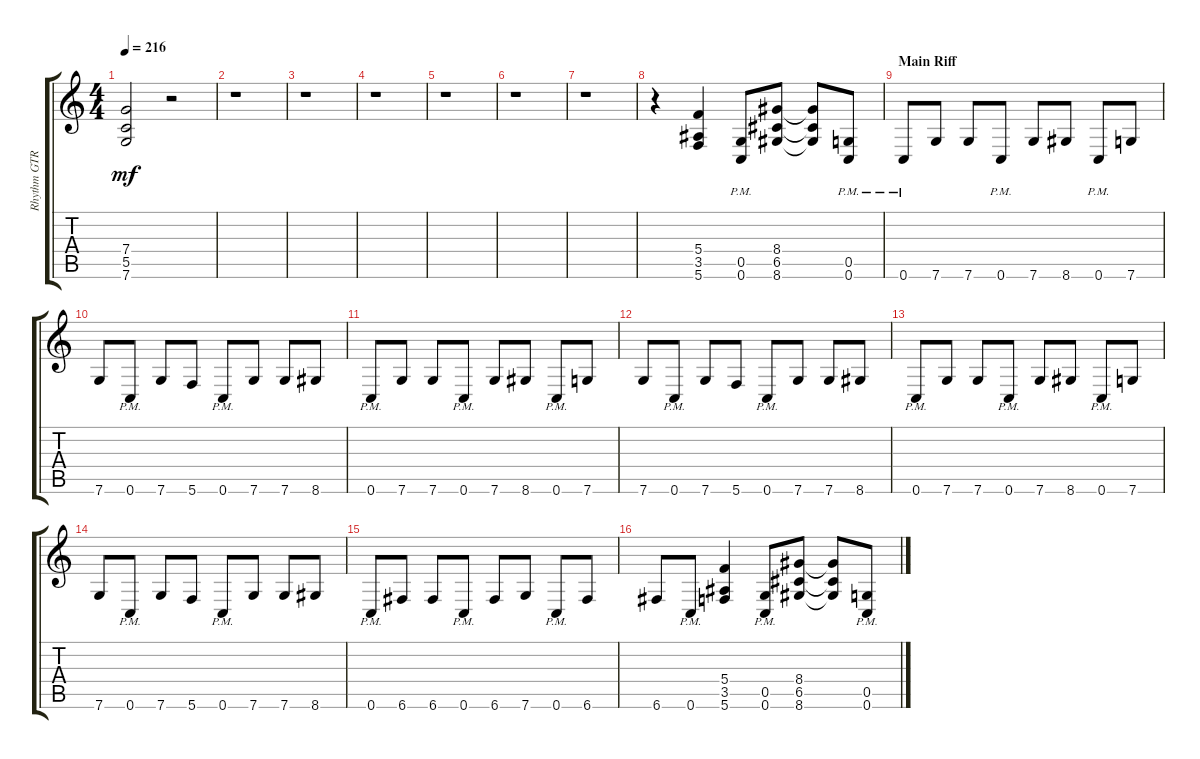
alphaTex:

\track ("Rhythm GTR 1" "Rhythm GTR") {instrument overdrivenguitar}
\staff {score tabs}
\tuning (D4 A3 F3 C3 G2 C2) {hide}
\ts (4 4)
\tempo 216
\clef g2
\ks aminor
(7.4 5.5 7.6).2{dy mf} r.2 |
r.1 |
r.1 |
r.1 |
r.1 |
r.1 |
r.1 |
r.4 (5.4 3.5 5.6).4 (0.5{pm} 0.6{pm}).8 (8.4 6.5 8.6).8 (8.4{t} 6.5{t} 8.6{t}).8 (0.5{pm} 0.6{pm}).8 |
\section ("" "Main Riff")
0.6{pm}.8 7.6.8 7.6.8 0.6{pm}.8 7.6.8 8.6.8 0.6{pm}.8 7.6.8 |
7.6.8 0.6{pm}.8 7.6.8 5.6.8 0.6{pm}.8 7.6.8 7.6.8 8.6.8 |
0.6{pm}.8 7.6.8 7.6.8 0.6{pm}.8 7.6.8 8.6.8 0.6{pm}.8 7.6.8 |
7.6.8 0.6{pm}.8 7.6.8 5.6.8 0.6{pm}.8 7.6.8 7.6.8 8.6.8 |
0.6{pm}.8 7.6.8 7.6.8 0.6{pm}.8 7.6.8 8.6.8 0.6{pm}.8 7.6.8 |
7.6.8 0.6{pm}.8 7.6.8 5.6.8 0.6{pm}.8 7.6.8 7.6.8 8.6.8 |
0.6{pm}.8 6.6.8 6.6.8 0.6{pm}.8 6.6.8 7.6.8 0.6{pm}.8 6.6.8 |
6.6.8 0.6{pm}.8 (5.4 3.5 5.6).4 (0.5{pm} 0.6{pm}).8 (8.4 6.5 8.6).8 (8.4{t} 6.5{t} 8.6{t}).8 (0.5{pm} 0.6{pm}).8
